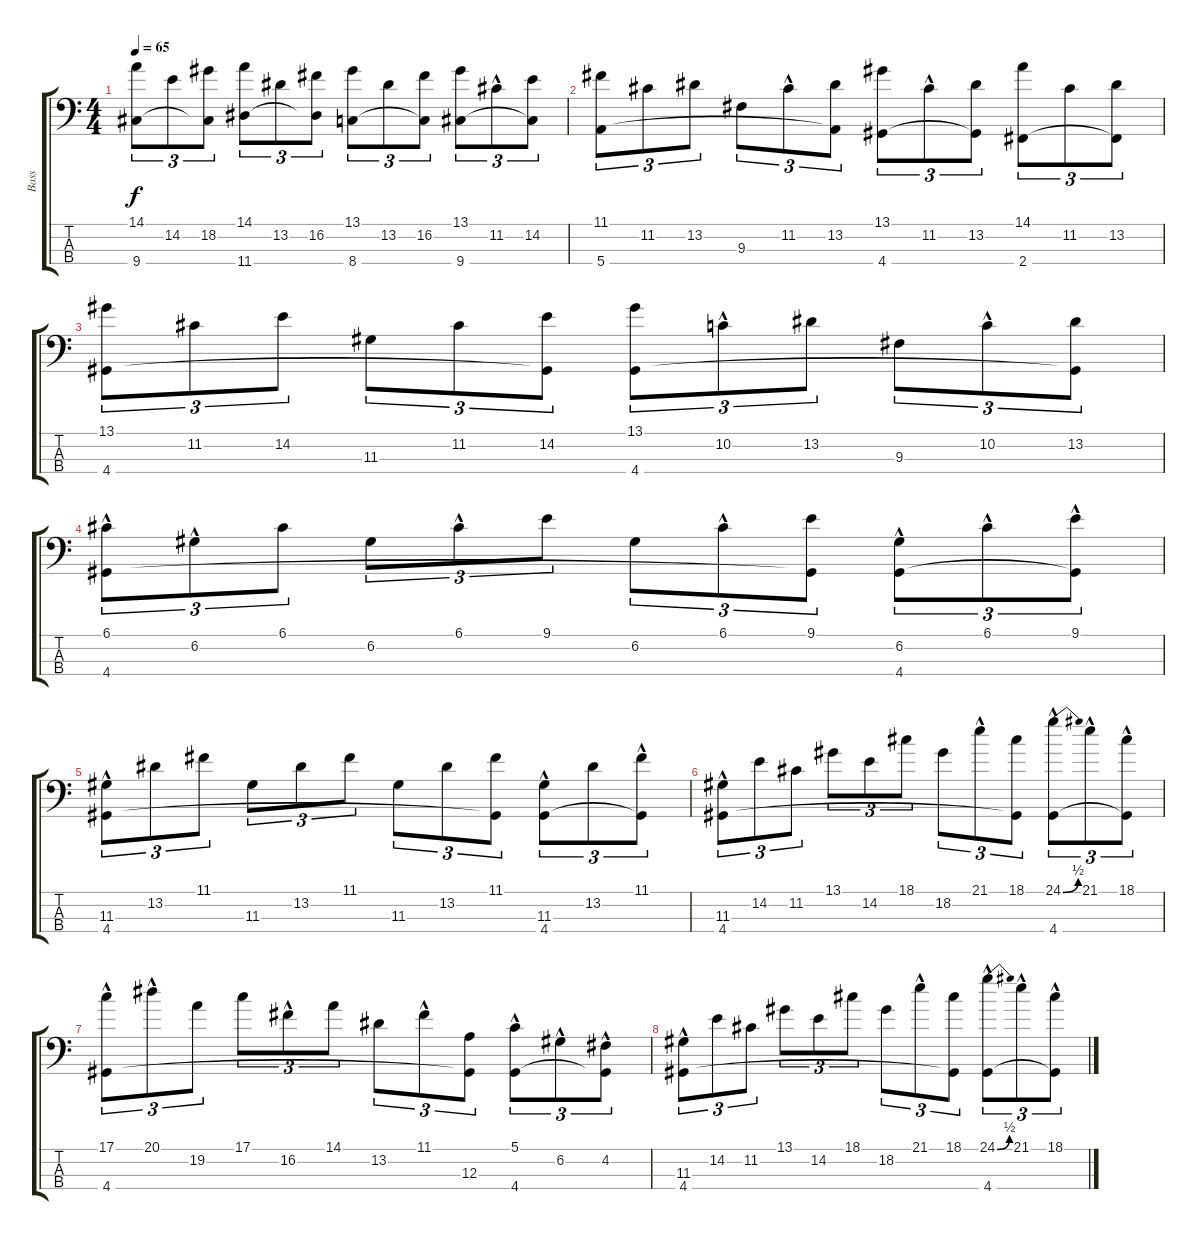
\track ("Bass" "Bass") {instrument electricbassfinger}
\staff {score tabs}
\tuning (G2 D2 A1 E1) {hide}
\ts (4 4)
\tempo 65
\clef f4
\ks c
(14.1 9.4).8{tu (3 2) dy f} 14.2.8{tu (3 2)} (18.2 9.4{t}).8{tu (3 2)} (14.1 11.4).8{tu (3 2)} 13.2.8{tu (3 2)} (16.2 11.4{t}).8{tu (3 2)} (13.1 8.4).8{tu (3 2)} 13.2.8{tu (3 2)} (16.2 8.4{t}).8{tu (3 2)} (13.1 9.4).8{tu (3 2)} 11.2{hac}.8{tu (3 2)} (14.2 9.4{t}).8{tu (3 2)} |
(11.1 5.4).8{tu (3 2)} 11.2.8{tu (3 2)} 13.2.8{tu (3 2)} 9.3.8{tu (3 2)} 11.2{hac}.8{tu (3 2)} (13.2 5.4{t}).8{tu (3 2)} (13.1 4.4).8{tu (3 2)} 11.2{hac}.8{tu (3 2)} (13.2 4.4{t}).8{tu (3 2)} (14.1 2.4).8{tu (3 2)} 11.2.8{tu (3 2)} (13.2 2.4{t}).8{tu (3 2)} |
(13.1 4.4).8{tu (3 2)} 11.2.8{tu (3 2)} 14.2.8{tu (3 2)} 11.3.8{tu (3 2)} 11.2.8{tu (3 2)} (14.2 4.4{t}).8{tu (3 2)} (13.1 4.4).8{tu (3 2)} 10.2{hac}.8{tu (3 2)} 13.2.8{tu (3 2)} 9.3.8{tu (3 2)} 10.2{hac}.8{tu (3 2)} (13.2 4.4{t}).8{tu (3 2)} |
(6.1 4.4{hac}).8{tu (3 2)} 6.2{hac}.8{tu (3 2)} 6.1.8{tu (3 2)} 6.2.8{tu (3 2)} 6.1{hac}.8{tu (3 2)} 9.1.8{tu (3 2)} 6.2.8{tu (3 2)} 6.1{hac}.8{tu (3 2)} (9.1 4.4{t}).8{tu (3 2)} (6.2 4.4{hac}).8{tu (3 2)} 6.1{hac}.8{tu (3 2)} (9.1{hac} 4.4{t}).8{tu (3 2)} |
(11.3 4.4{hac}).8{tu (3 2)} 13.2.8{tu (3 2)} 11.1.8{tu (3 2)} 11.3.8{tu (3 2)} 13.2.8{tu (3 2)} 11.1.8{tu (3 2)} 11.3.8{tu (3 2)} 13.2.8{tu (3 2)} (11.1 4.4{t}).8{tu (3 2)} (11.3 4.4{hac}).8{tu (3 2)} 13.2.8{tu (3 2)} (11.1{hac} 4.4{t}).8{tu (3 2)} |
(11.3 4.4{hac}).8{tu (3 2)} 14.2.8{tu (3 2)} 11.2.8{tu (3 2)} 13.1.8{tu (3 2)} 14.2.8{tu (3 2)} 18.1.8{tu (3 2)} 18.2.8{tu (3 2)} 21.1{hac}.8{tu (3 2)} (18.1 4.4{t}).8{tu (3 2)} (24.1{be (bend 0 0 60 2)} 4.4{hac}).8{tu (3 2)} 21.1{hac}.8{tu (3 2)} (18.1{hac} 4.4{t}).8{tu (3 2)} |
(17.1 4.4{hac}).8{tu (3 2)} 20.1{hac}.8{tu (3 2)} 19.2.8{tu (3 2)} 17.1.8{tu (3 2)} 16.2{hac}.8{tu (3 2)} 14.1.8{tu (3 2)} 13.2.8{tu (3 2)} 11.1{hac}.8{tu (3 2)} (12.3 4.4{t}).8{tu (3 2)} (5.1 4.4{hac}).8{tu (3 2)} 6.2{hac}.8{tu (3 2)} (4.2{hac} 4.4{t}).8{tu (3 2)} |
(11.3 4.4{hac}).8{tu (3 2)} 14.2.8{tu (3 2)} 11.2.8{tu (3 2)} 13.1.8{tu (3 2)} 14.2.8{tu (3 2)} 18.1.8{tu (3 2)} 18.2.8{tu (3 2)} 21.1{hac}.8{tu (3 2)} (18.1 4.4{t}).8{tu (3 2)} (24.1{be (bend 0 0 60 2)} 4.4{hac}).8{tu (3 2)} 21.1{hac}.8{tu (3 2)} (18.1{hac} 4.4{t}).8{tu (3 2)}
